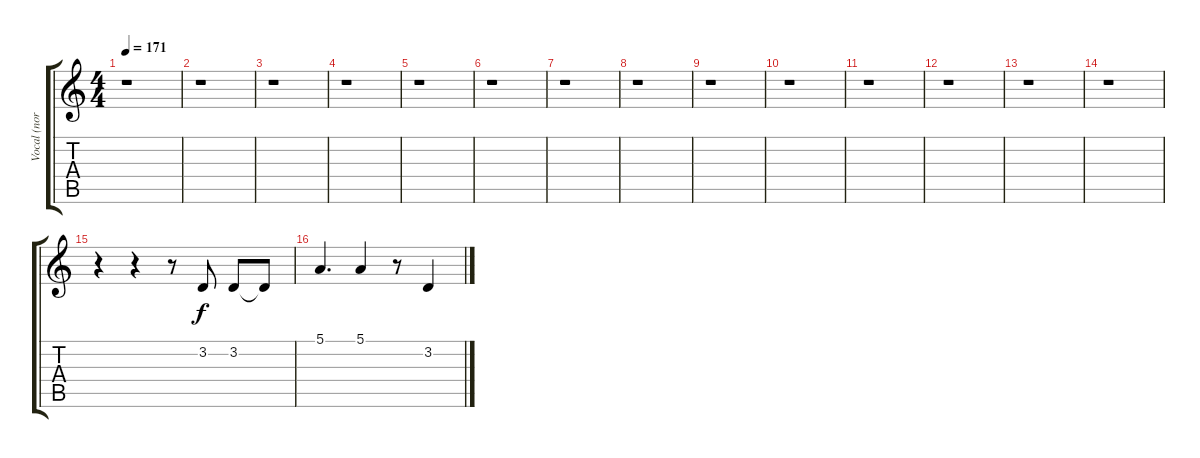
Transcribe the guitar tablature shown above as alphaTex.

\track ("Vocal (normal version)" "Vocal (nor") {instrument tremolostrings}
\staff {score tabs}
\tuning (E4 B3 G3 D3 A2 E2) {hide}
\ts (4 4)
\tempo 171
\clef g2
\ks c
r.1{dy f} |
r.1 |
r.1 |
r.1 |
r.1 |
r.1 |
r.1 |
r.1 |
r.1 |
r.1 |
r.1 |
r.1 |
r.1 |
r.1 |
r.4 r.4 r.8 3.2.8 3.2.8 3.2{t}.8 |
5.1.4{d} 5.1.4 r.8 3.2.4
